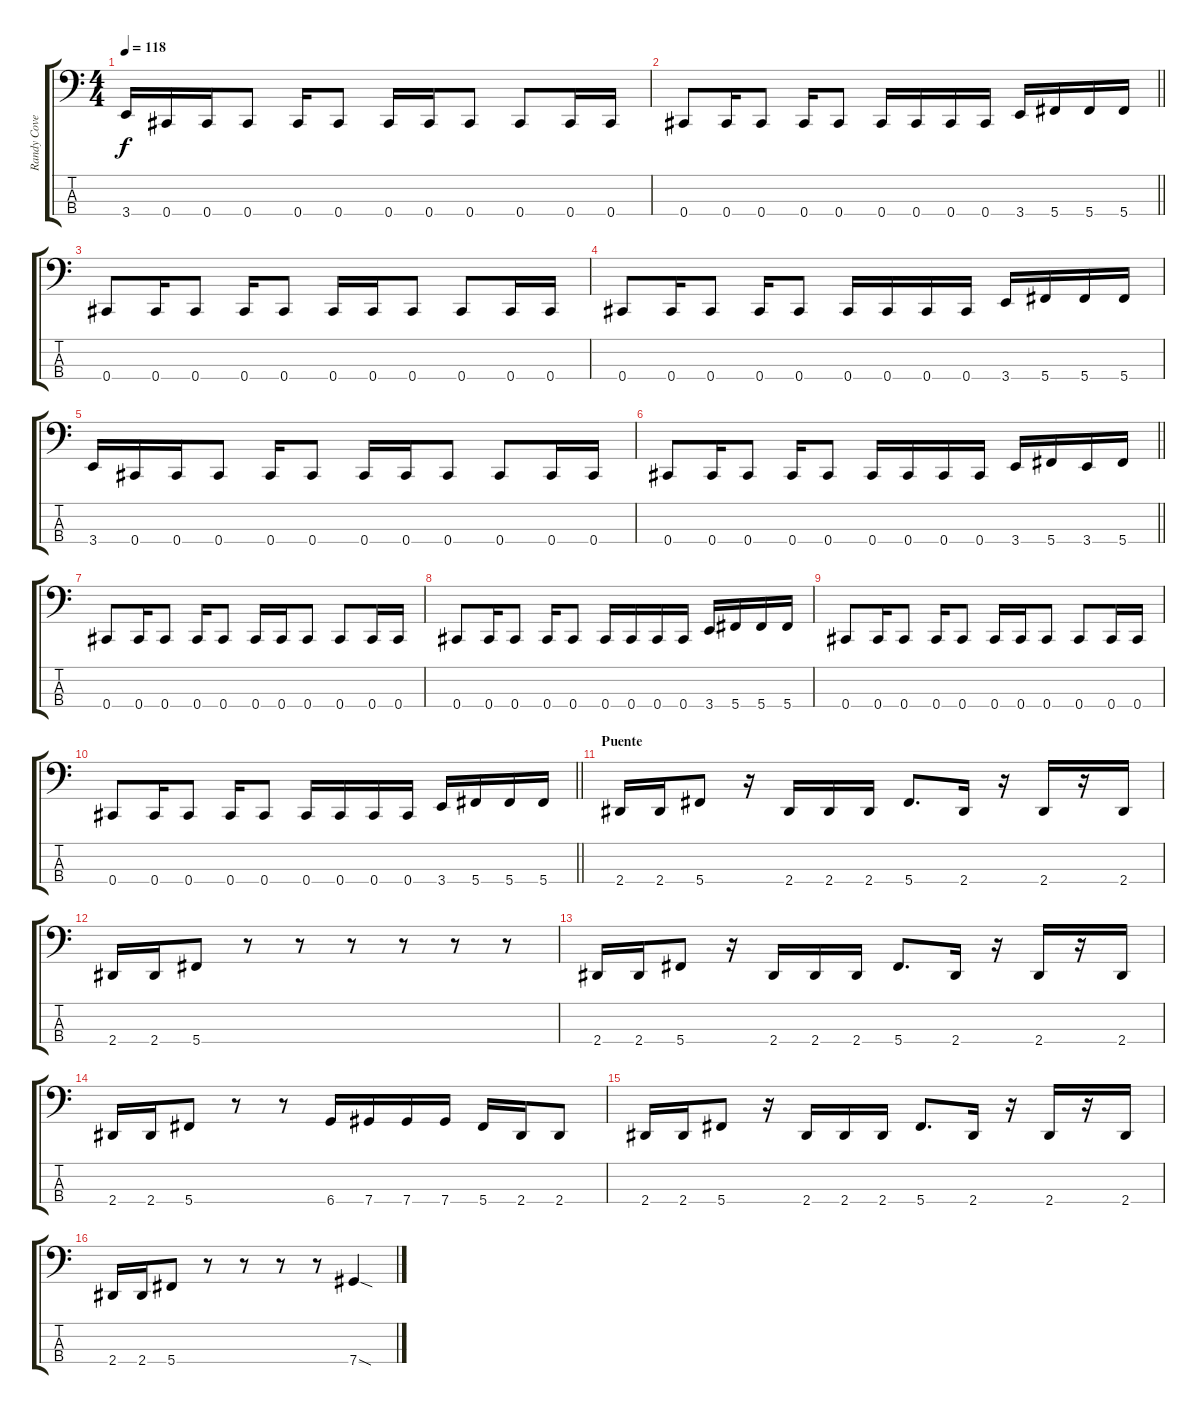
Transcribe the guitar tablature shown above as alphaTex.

\track ("Randy Coven" "Randy Cove") {instrument electricbassfinger}
\staff {score tabs}
\tuning (G2 D2 A1 Db1) {hide}
\ts (4 4)
\tempo 118
\clef f4
\ks c
3.4.16{dy f} 0.4.16 0.4.16 0.4.8 0.4.16 0.4.8 0.4.16 0.4.16 0.4.8 0.4.8 0.4.16 0.4.16 |
\barLineRight lightlight
0.4.8 0.4.16 0.4.8 0.4.16 0.4.8 0.4.16 0.4.16 0.4.16 0.4.16 3.4.16 5.4.16 5.4.16 5.4.16 |
0.4.8 0.4.16 0.4.8 0.4.16 0.4.8 0.4.16 0.4.16 0.4.8 0.4.8 0.4.16 0.4.16 |
0.4.8 0.4.16 0.4.8 0.4.16 0.4.8 0.4.16 0.4.16 0.4.16 0.4.16 3.4.16 5.4.16 5.4.16 5.4.16 |
3.4.16 0.4.16 0.4.16 0.4.8 0.4.16 0.4.8 0.4.16 0.4.16 0.4.8 0.4.8 0.4.16 0.4.16 |
\barLineRight lightlight
0.4.8 0.4.16 0.4.8 0.4.16 0.4.8 0.4.16 0.4.16 0.4.16 0.4.16 3.4.16 5.4.16 3.4.16 5.4.16 |
0.4.8 0.4.16 0.4.8 0.4.16 0.4.8 0.4.16 0.4.16 0.4.8 0.4.8 0.4.16 0.4.16 |
0.4.8 0.4.16 0.4.8 0.4.16 0.4.8 0.4.16 0.4.16 0.4.16 0.4.16 3.4.16 5.4.16 5.4.16 5.4.16 |
0.4.8 0.4.16 0.4.8 0.4.16 0.4.8 0.4.16 0.4.16 0.4.8 0.4.8 0.4.16 0.4.16 |
\barLineRight lightlight
0.4.8 0.4.16 0.4.8 0.4.16 0.4.8 0.4.16 0.4.16 0.4.16 0.4.16 3.4.16 5.4.16 5.4.16 5.4.16 |
\section ("" "Puente")
2.4.16 2.4.16 5.4.8 r.16 2.4.16 2.4.16 2.4.16 5.4.8{d} 2.4.16 r.16 2.4.16 r.16 2.4.16 |
2.4.16 2.4.16 5.4.8 r.8 r.8 r.8 r.8 r.8 r.8 |
2.4.16 2.4.16 5.4.8 r.16 2.4.16 2.4.16 2.4.16 5.4.8{d} 2.4.16 r.16 2.4.16 r.16 2.4.16 |
2.4.16 2.4.16 5.4.8 r.8 r.8 6.4.16 7.4.16 7.4.16 7.4.16 5.4.16 2.4.16 2.4.8 |
2.4.16 2.4.16 5.4.8 r.16 2.4.16 2.4.16 2.4.16 5.4.8{d} 2.4.16 r.16 2.4.16 r.16 2.4.16 |
2.4.16 2.4.16 5.4.8 r.8 r.8 r.8 r.8 7.4{sod}.4
